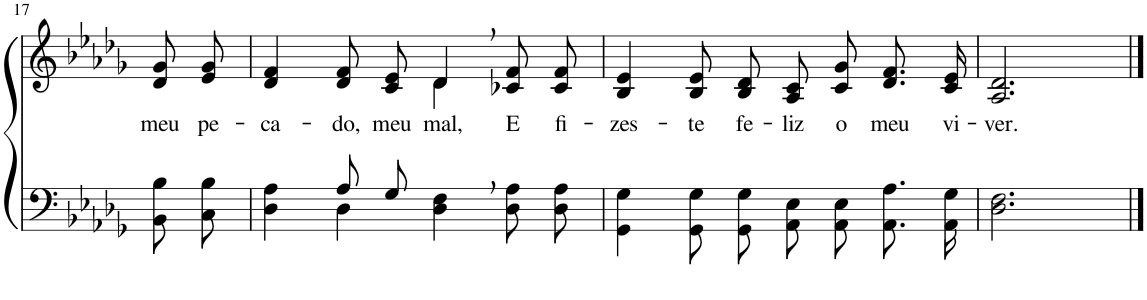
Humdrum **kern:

**kern	**kern	**text
*part2	*part1	*part1
*staff2	*staff1	*staff1
*I"Parte III e IV	*I"Parte I e II	*
!!LO:PB:g=z
*clefF4	*clefG2	*
*Trd-1c-2	*Trd-1c-2	*
*k[b-e-a-d-g-]	*k[b-e-a-d-g-]	*
*M4/4	*M4/4	*
*met(c)	*met(c)	*
=17	=17	=17
!	!	!LO:LY:b
8BB-\ 8B-\L	8d-/ 8g-/L	meu
!	!	!LO:LY:b
8C\ 8B-\J	8e-/ 8g-/J	pe-
=18	=18	=18
*^	*	*
!	!	!	!LO:LY:b
*	*	*^	*
4ryy	4D-\ 4A-\	4d-/ 4f/	2ryy	-ca-
!	!	!	!	!LO:LY:b
8A-/L	4D-\	8d-/ 8f/L	.	-do,
!	!	!	!	!LO:LY:b
8G-/J	.	8c/ 8e-/J	.	meu
!	!	!	!	!LO:LY:b
4ryy	4D-\ 4F\	4d-,/	4d-\	mal,
!	!	!	!	!LO:LY:b
4ryy	8D-\ 8A-\L	8c-X/ 8f/L	4ryy	E
!	!	!	!	!LO:LY:b
.	8D-\ 8A-\J	8c-/ 8f/J	.	fi-
*	*	*v	*v	*
=19	=19	=19	=19
!	!	!	!LO:LY:b
*v	*v	*	*
4GG-\ 4G-\	4B-/ 4e-/	-zes-
!	!	!LO:LY:b
8GG-/ 8G-/L	8B-/ 8e-/L	-te
!	!	!LO:LY:b
8GG-/ 8G-/J	8B-/ 8d-/J	fe-
!	!	!LO:LY:b
8AA-/ 8E-/L	8A-/ 8c/L	-liz
!	!	!LO:LY:b
8AA-/ 8E-/J	8c/ 8g-/J	o
!	!	!LO:LY:b
8.AA-\ 8.A-\L	8.d-/ 8.f/L	meu
!	!	!LO:LY:b
16AA-\ 16G-\Jk	16c/ 16e-/Jk	vi-
=20	=20	=20
!	!	!LO:LY:b
2.D-\ 2.F\	2.A-/ 2.d-/	-ver.
==	==	==
*-	*-	*-
